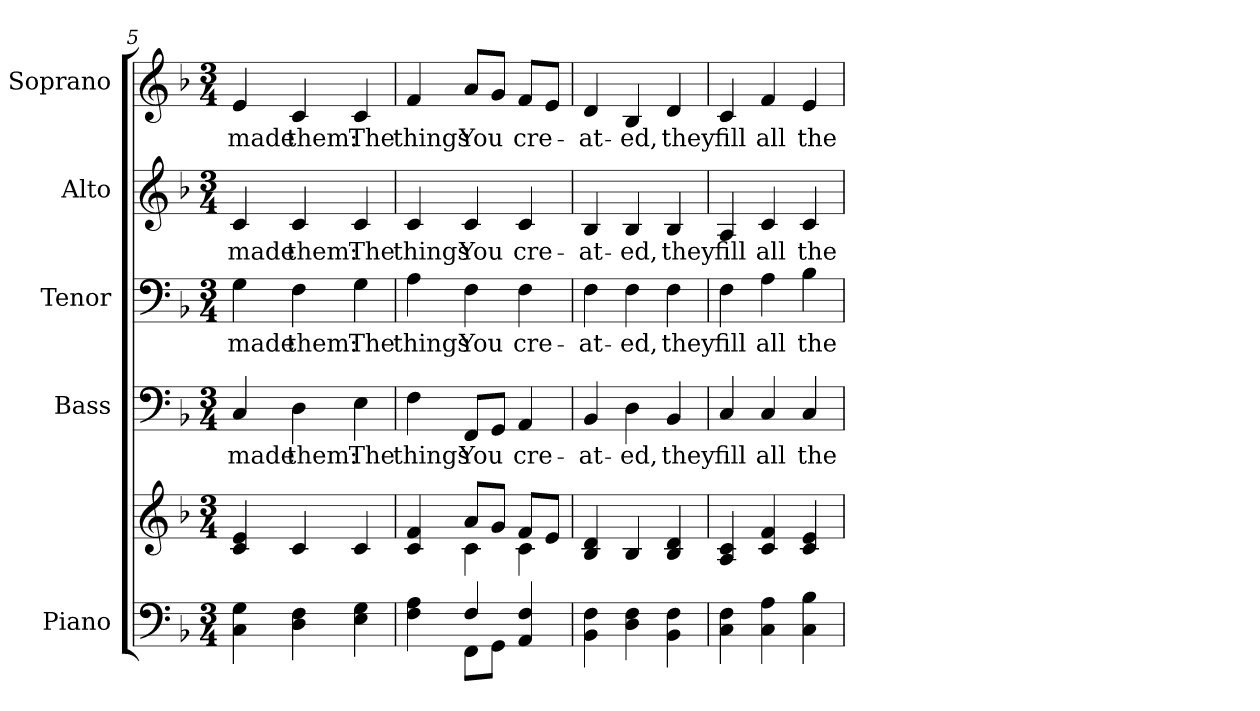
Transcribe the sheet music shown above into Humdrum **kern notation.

**kern	**kern	**kern	**text	**kern	**text	**kern	**text	**kern	**text
*part5	*part5	*part4	*part4	*part3	*part3	*part2	*part2	*part1	*part1
*staff6	*staff5	*staff4	*staff4	*staff3	*staff3	*staff2	*staff2	*staff1	*staff1
*I"Piano	*	*I"Bass	*	*I"Tenor	*	*I"Alto	*	*I"Soprano	*
*I'Pno.	*	*I'B.	*	*I'T.	*	*I'A.	*	*I'S.	*
*clefF4	*clefG2	*clefF4	*	*clefF4	*	*clefG2	*	*clefG2	*
*k[b-]	*k[b-]	*k[b-]	*	*k[b-]	*	*k[b-]	*	*k[b-]	*
*F:	*F:	*F:	*	*F:	*	*F:	*	*F:	*
*M3/4	*M3/4	*M3/4	*	*M3/4	*	*M3/4	*	*M3/4	*
=5	=5	=5	=5	=5	=5	=5	=5	=5	=5
!	!	!	!LO:LY:b:color=#000000	!	!	!	!	!	!
!	!	!	!	!	!LO:LY:b:color=#000000	!	!	!	!
!	!	!	!	!	!	!	!LO:LY:b:color=#000000	!	!
!	!	!	!	!	!	!	!	!	!LO:LY:b:color=#000000
4Ci\ 4Gi	4ci/ 4ei	4Ci/	made	4Gi\	made	4ci/	made	4ei/	made
!	!	!	!LO:LY:b:color=#000000	!	!	!	!	!	!
!	!	!	!	!	!LO:LY:b:color=#000000	!	!	!	!
!	!	!	!	!	!	!	!LO:LY:b:color=#000000	!	!
!	!	!	!	!	!	!	!	!	!LO:LY:b:color=#000000
4Di\ 4Fi	4ci/	4Di\	them:	4Fi\	them:	4ci/	them:	4ci/	them:
!	!	!	!LO:LY:b:color=#000000	!	!	!	!	!	!
!	!	!	!	!	!LO:LY:b:color=#000000	!	!	!	!
!	!	!	!	!	!	!	!LO:LY:b:color=#000000	!	!
!	!	!	!	!	!	!	!	!	!LO:LY:b:color=#000000
4Ei\ 4Gi	4ci/	4Ei\	The	4Gi\	The	4ci/	The	4ci/	The
!!LO:PB:g=z
=6	=6	=6	=6	=6	=6	=6	=6	=6	=6
*^	*^	*	*	*	*	*	*	*	*
!	!	!	!	!	!LO:LY:b:color=#000000	!	!	!	!	!	!
!	!	!	!	!	!	!	!LO:LY:b:color=#000000	!	!	!	!
!	!	!	!	!	!	!	!	!	!LO:LY:b:color=#000000	!	!
!	!	!	!	!	!	!	!	!	!	!	!LO:LY:b:color=#000000
4Fi\ 4Ai	4ryy	4ci/ 4fi	4ryy	4Fi\	things	4Ai\	things	4ci/	things	4fi/	things
!	!	!	!	!	!LO:LY:b:color=#000000	!	!	!	!	!	!
!	!	!	!	!	!	!	!LO:LY:b:color=#000000	!	!	!	!
!	!	!	!	!	!	!	!	!	!LO:LY:b:color=#000000	!	!
!	!	!	!	!	!	!	!	!	!	!	!LO:LY:b:color=#000000
4Fi/	8FFi\L	8ai/L	4ci\	8FFi/L	You	4Fi\	You	4ci/	You	8ai/L	You
.	8GGi\J	8gi/J	.	8GGi/J	.	.	.	.	.	8gi/J	.
!	!	!	!	!	!LO:LY:b:color=#000000	!	!	!	!	!	!
!	!	!	!	!	!	!	!LO:LY:b:color=#000000	!	!	!	!
!	!	!	!	!	!	!	!	!	!LO:LY:b:color=#000000	!	!
!	!	!	!	!	!	!	!	!	!	!	!LO:LY:b:color=#000000
4AAi/ 4Fi	4ryy	8fi/L	4ci\	4AAi/	cre-	4Fi\	cre-	4ci/	cre-	8fi/L	cre-
.	.	8ei/J	.	.	.	.	.	.	.	8ei/J	.
*v	*v	*	*	*	*	*	*	*	*	*	*
*	*v	*v	*	*	*	*	*	*	*	*
=7	=7	=7	=7	=7	=7	=7	=7	=7	=7
!	!	!	!LO:LY:b:color=#000000	!	!	!	!	!	!
!	!	!	!	!	!LO:LY:b:color=#000000	!	!	!	!
!	!	!	!	!	!	!	!LO:LY:b:color=#000000	!	!
!	!	!	!	!	!	!	!	!	!LO:LY:b:color=#000000
4BB-i\ 4Fi	4B-i/ 4di	4BB-i/	-at-	4Fi\	-at-	4B-i/	-at-	4di/	-at-
!	!	!	!LO:LY:b:color=#000000	!	!	!	!	!	!
!	!	!	!	!	!LO:LY:b:color=#000000	!	!	!	!
!	!	!	!	!	!	!	!LO:LY:b:color=#000000	!	!
!	!	!	!	!	!	!	!	!	!LO:LY:b:color=#000000
4Di\ 4Fi	4B-i/	4Di\	-ed,	4Fi\	-ed,	4B-i/	-ed,	4B-i/	-ed,
!	!	!	!LO:LY:b:color=#000000	!	!	!	!	!	!
!	!	!	!	!	!LO:LY:b:color=#000000	!	!	!	!
!	!	!	!	!	!	!	!LO:LY:b:color=#000000	!	!
!	!	!	!	!	!	!	!	!	!LO:LY:b:color=#000000
4BB-i\ 4Fi	4B-i/ 4di	4BB-i/	they	4Fi\	they	4B-i/	they	4di/	they
=8	=8	=8	=8	=8	=8	=8	=8	=8	=8
!	!	!	!LO:LY:b:color=#000000	!	!	!	!	!	!
!	!	!	!	!	!LO:LY:b:color=#000000	!	!	!	!
!	!	!	!	!	!	!	!LO:LY:b:color=#000000	!	!
!	!	!	!	!	!	!	!	!	!LO:LY:b:color=#000000
4Ci\ 4Fi	4Ai/ 4ci	4Ci/	fill	4Fi\	fill	4Ai/	fill	4ci/	fill
!	!	!	!LO:LY:b:color=#000000	!	!	!	!	!	!
!	!	!	!	!	!LO:LY:b:color=#000000	!	!	!	!
!	!	!	!	!	!	!	!LO:LY:b:color=#000000	!	!
!	!	!	!	!	!	!	!	!	!LO:LY:b:color=#000000
4Ci\ 4Ai	4ci/ 4fi	4Ci/	all	4Ai\	all	4ci/	all	4fi/	all
!	!	!	!LO:LY:b:color=#000000	!	!	!	!	!	!
!	!	!	!	!	!LO:LY:b:color=#000000	!	!	!	!
!	!	!	!	!	!	!	!LO:LY:b:color=#000000	!	!
!	!	!	!	!	!	!	!	!	!LO:LY:b:color=#000000
4Ci\ 4B-i	4ci/ 4ei	4Ci/	the	4B-i\	the	4ci/	the	4ei/	the
=	=	=	=	=	=	=	=	=	=
*-	*-	*-	*-	*-	*-	*-	*-	*-	*-
